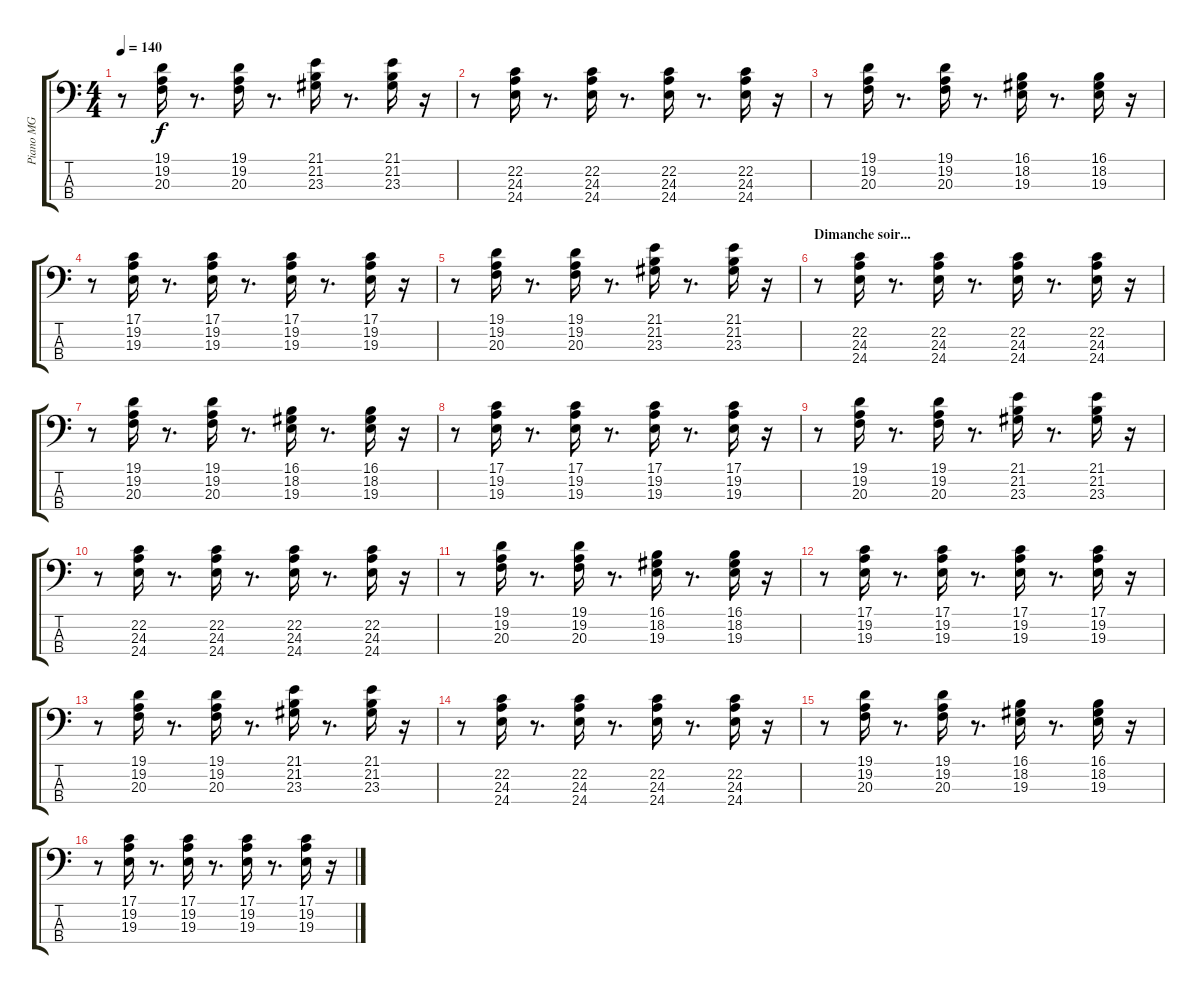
\track ("Piano MG" "Piano MG") {instrument acousticgrandpiano}
\staff {score tabs}
\tuning (G2 D2 A1 E1) {hide}
\ts (4 4)
\tempo 140
\clef f4
\ks c
r.8{dy f} (19.1 19.2 20.3).16 r.8{d} (19.1 19.2 20.3).16 r.8{d} (21.1 21.2 23.3).16 r.8{d} (21.1 21.2 23.3).16 r.16 |
r.8 (22.2 24.3 24.4).16 r.8{d} (22.2 24.3 24.4).16 r.8{d} (22.2 24.3 24.4).16 r.8{d} (22.2 24.3 24.4).16 r.16 |
r.8 (19.1 19.2 20.3).16 r.8{d} (19.1 19.2 20.3).16 r.8{d} (16.1 18.2 19.3).16 r.8{d} (16.1 18.2 19.3).16 r.16 |
r.8 (17.1 19.2 19.3).16 r.8{d} (17.1 19.2 19.3).16 r.8{d} (17.1 19.2 19.3).16 r.8{d} (17.1 19.2 19.3).16 r.16 |
r.8 (19.1 19.2 20.3).16 r.8{d} (19.1 19.2 20.3).16 r.8{d} (21.1 21.2 23.3).16 r.8{d} (21.1 21.2 23.3).16 r.16 |
\section ("" "Dimanche soir...")
r.8 (22.2 24.3 24.4).16 r.8{d} (22.2 24.3 24.4).16 r.8{d} (22.2 24.3 24.4).16 r.8{d} (22.2 24.3 24.4).16 r.16 |
r.8 (19.1 19.2 20.3).16 r.8{d} (19.1 19.2 20.3).16 r.8{d} (16.1 18.2 19.3).16 r.8{d} (16.1 18.2 19.3).16 r.16 |
r.8 (17.1 19.2 19.3).16 r.8{d} (17.1 19.2 19.3).16 r.8{d} (17.1 19.2 19.3).16 r.8{d} (17.1 19.2 19.3).16 r.16 |
r.8 (19.1 19.2 20.3).16 r.8{d} (19.1 19.2 20.3).16 r.8{d} (21.1 21.2 23.3).16 r.8{d} (21.1 21.2 23.3).16 r.16 |
r.8 (22.2 24.3 24.4).16 r.8{d} (22.2 24.3 24.4).16 r.8{d} (22.2 24.3 24.4).16 r.8{d} (22.2 24.3 24.4).16 r.16 |
r.8 (19.1 19.2 20.3).16 r.8{d} (19.1 19.2 20.3).16 r.8{d} (16.1 18.2 19.3).16 r.8{d} (16.1 18.2 19.3).16 r.16 |
r.8 (17.1 19.2 19.3).16 r.8{d} (17.1 19.2 19.3).16 r.8{d} (17.1 19.2 19.3).16 r.8{d} (17.1 19.2 19.3).16 r.16 |
r.8 (19.1 19.2 20.3).16 r.8{d} (19.1 19.2 20.3).16 r.8{d} (21.1 21.2 23.3).16 r.8{d} (21.1 21.2 23.3).16 r.16 |
r.8 (22.2 24.3 24.4).16 r.8{d} (22.2 24.3 24.4).16 r.8{d} (22.2 24.3 24.4).16 r.8{d} (22.2 24.3 24.4).16 r.16 |
r.8 (19.1 19.2 20.3).16 r.8{d} (19.1 19.2 20.3).16 r.8{d} (16.1 18.2 19.3).16 r.8{d} (16.1 18.2 19.3).16 r.16 |
r.8 (17.1 19.2 19.3).16 r.8{d} (17.1 19.2 19.3).16 r.8{d} (17.1 19.2 19.3).16 r.8{d} (17.1 19.2 19.3).16 r.16
